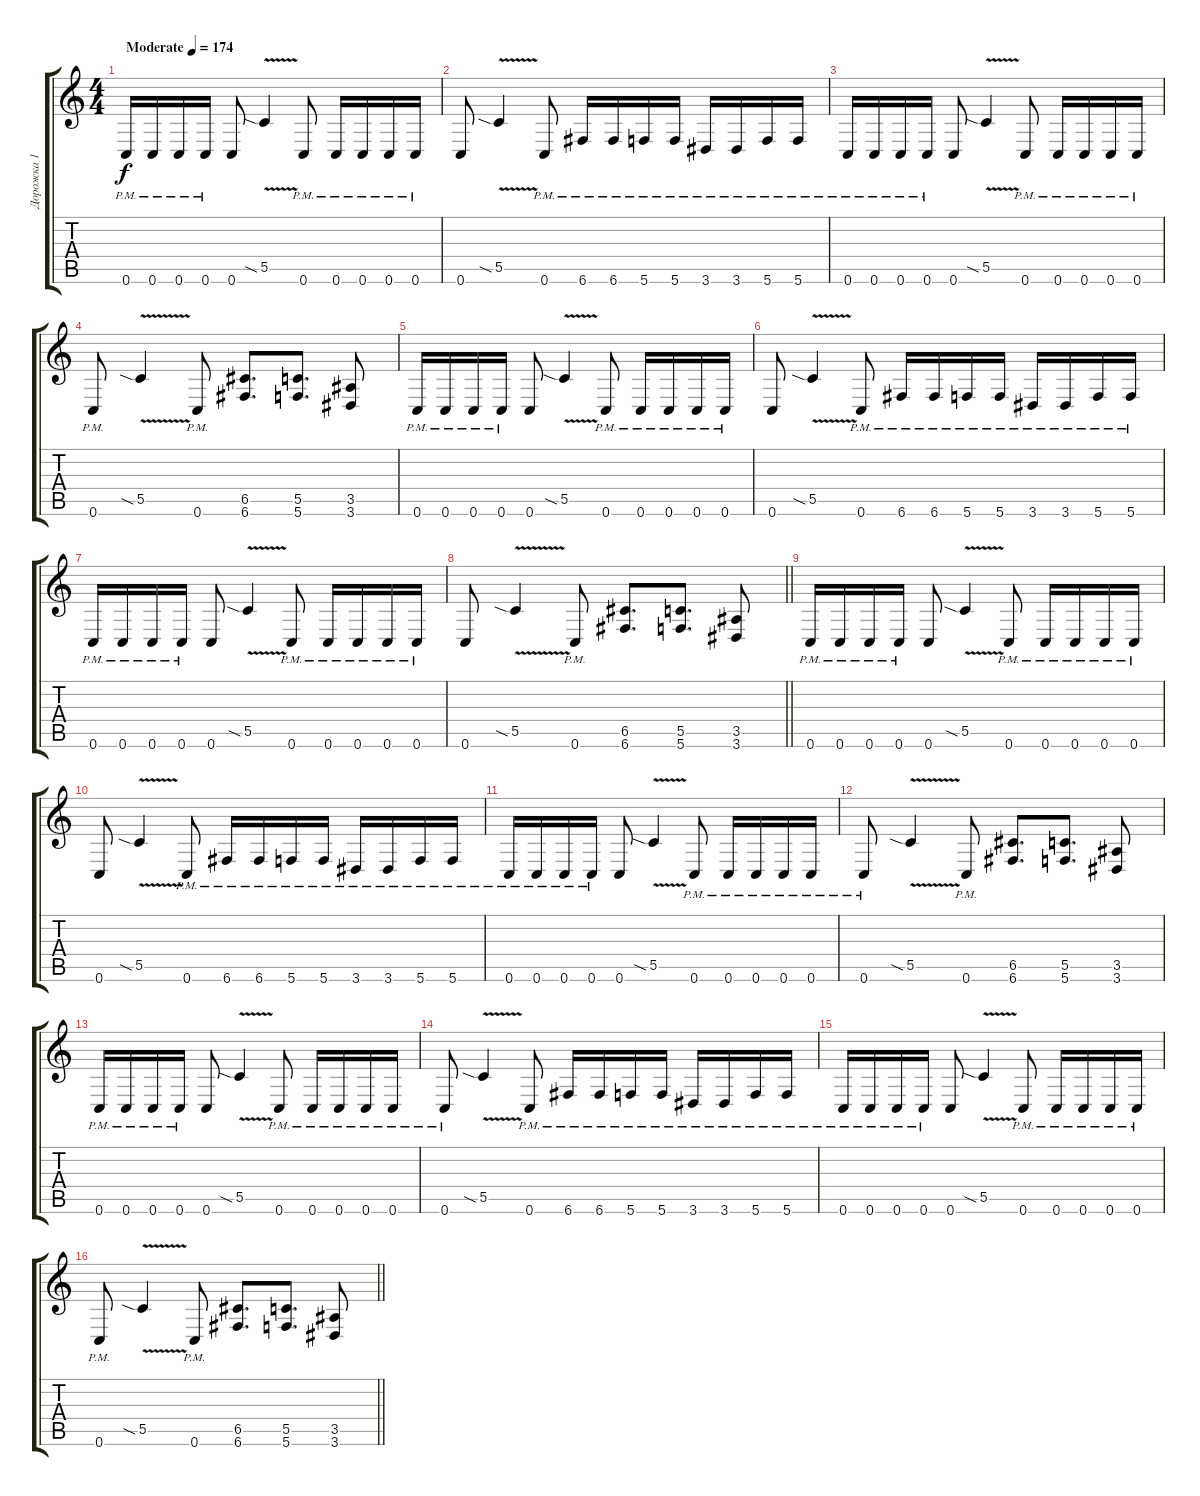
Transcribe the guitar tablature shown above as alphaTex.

\track ("Дорожка 1" "Дорожка 1") {instrument distortionguitar}
\staff {score tabs}
\tuning (D4 A3 F3 C3 G2 C2) {hide}
\ts (4 4)
\tempo (174 "Moderate")
\clef g2
\ks c
0.6{pm}.16{dy f instrument distortionguitar} 0.6{pm}.16 0.6{pm}.16 0.6{pm}.16 0.6.8 5.5{v sia}.4 0.6{pm}.8 0.6{pm}.16 0.6{pm}.16 0.6{pm}.16 0.6{pm}.16 |
0.6.8 5.5{v sia}.4 0.6{pm}.8 6.6{pm}.16 6.6{pm}.16 5.6{pm}.16 5.6{pm}.16 3.6{pm}.16 3.6{pm}.16 5.6{pm}.16 5.6{pm}.16 |
0.6{pm}.16 0.6{pm}.16 0.6{pm}.16 0.6{pm}.16 0.6.8 5.5{v sia}.4 0.6{pm}.8 0.6{pm}.16 0.6{pm}.16 0.6{pm}.16 0.6{pm}.16 |
0.6{pm}.8 5.5{v sia}.4 0.6{pm}.8 (6.5 6.6).8{d} (5.5 5.6).8{d} (3.5 3.6).8 |
0.6{pm}.16 0.6{pm}.16 0.6{pm}.16 0.6{pm}.16 0.6.8 5.5{v sia}.4 0.6{pm}.8 0.6{pm}.16 0.6{pm}.16 0.6{pm}.16 0.6{pm}.16 |
0.6.8 5.5{v sia}.4 0.6{pm}.8 6.6{pm}.16 6.6{pm}.16 5.6{pm}.16 5.6{pm}.16 3.6{pm}.16 3.6{pm}.16 5.6{pm}.16 5.6{pm}.16 |
0.6{pm}.16 0.6{pm}.16 0.6{pm}.16 0.6{pm}.16 0.6.8 5.5{v sia}.4 0.6{pm}.8 0.6{pm}.16 0.6{pm}.16 0.6{pm}.16 0.6{pm}.16 |
\barLineRight lightlight
0.6.8 5.5{v sia}.4 0.6{pm}.8 (6.5 6.6).8{d} (5.5 5.6).8{d} (3.5 3.6).8 |
\section ("" "")
0.6{pm}.16 0.6{pm}.16 0.6{pm}.16 0.6{pm}.16 0.6.8 5.5{v sia}.4 0.6{pm}.8 0.6{pm}.16 0.6{pm}.16 0.6{pm}.16 0.6{pm}.16 |
0.6.8 5.5{v sia}.4 0.6{pm}.8 6.6{pm}.16 6.6{pm}.16 5.6{pm}.16 5.6{pm}.16 3.6{pm}.16 3.6{pm}.16 5.6{pm}.16 5.6{pm}.16 |
0.6{pm}.16 0.6{pm}.16 0.6{pm}.16 0.6{pm}.16 0.6.8 5.5{v sia}.4 0.6{pm}.8 0.6{pm}.16 0.6{pm}.16 0.6{pm}.16 0.6{pm}.16 |
0.6{pm}.8 5.5{v sia}.4 0.6{pm}.8 (6.5 6.6).8{d} (5.5 5.6).8{d} (3.5 3.6).8 |
0.6{pm}.16 0.6{pm}.16 0.6{pm}.16 0.6{pm}.16 0.6.8 5.5{v sia}.4 0.6{pm}.8 0.6{pm}.16 0.6{pm}.16 0.6{pm}.16 0.6{pm}.16 |
0.6{pm}.8 5.5{v sia}.4 0.6{pm}.8 6.6{pm}.16 6.6{pm}.16 5.6{pm}.16 5.6{pm}.16 3.6{pm}.16 3.6{pm}.16 5.6{pm}.16 5.6{pm}.16 |
0.6{pm}.16 0.6{pm}.16 0.6{pm}.16 0.6{pm}.16 0.6.8 5.5{v sia}.4 0.6{pm}.8 0.6{pm}.16 0.6{pm}.16 0.6{pm}.16 0.6{pm}.16 |
\barLineRight lightlight
0.6{pm}.8 5.5{v sia}.4 0.6{pm}.8 (6.5 6.6).8{d} (5.5 5.6).8{d} (3.5 3.6).8
